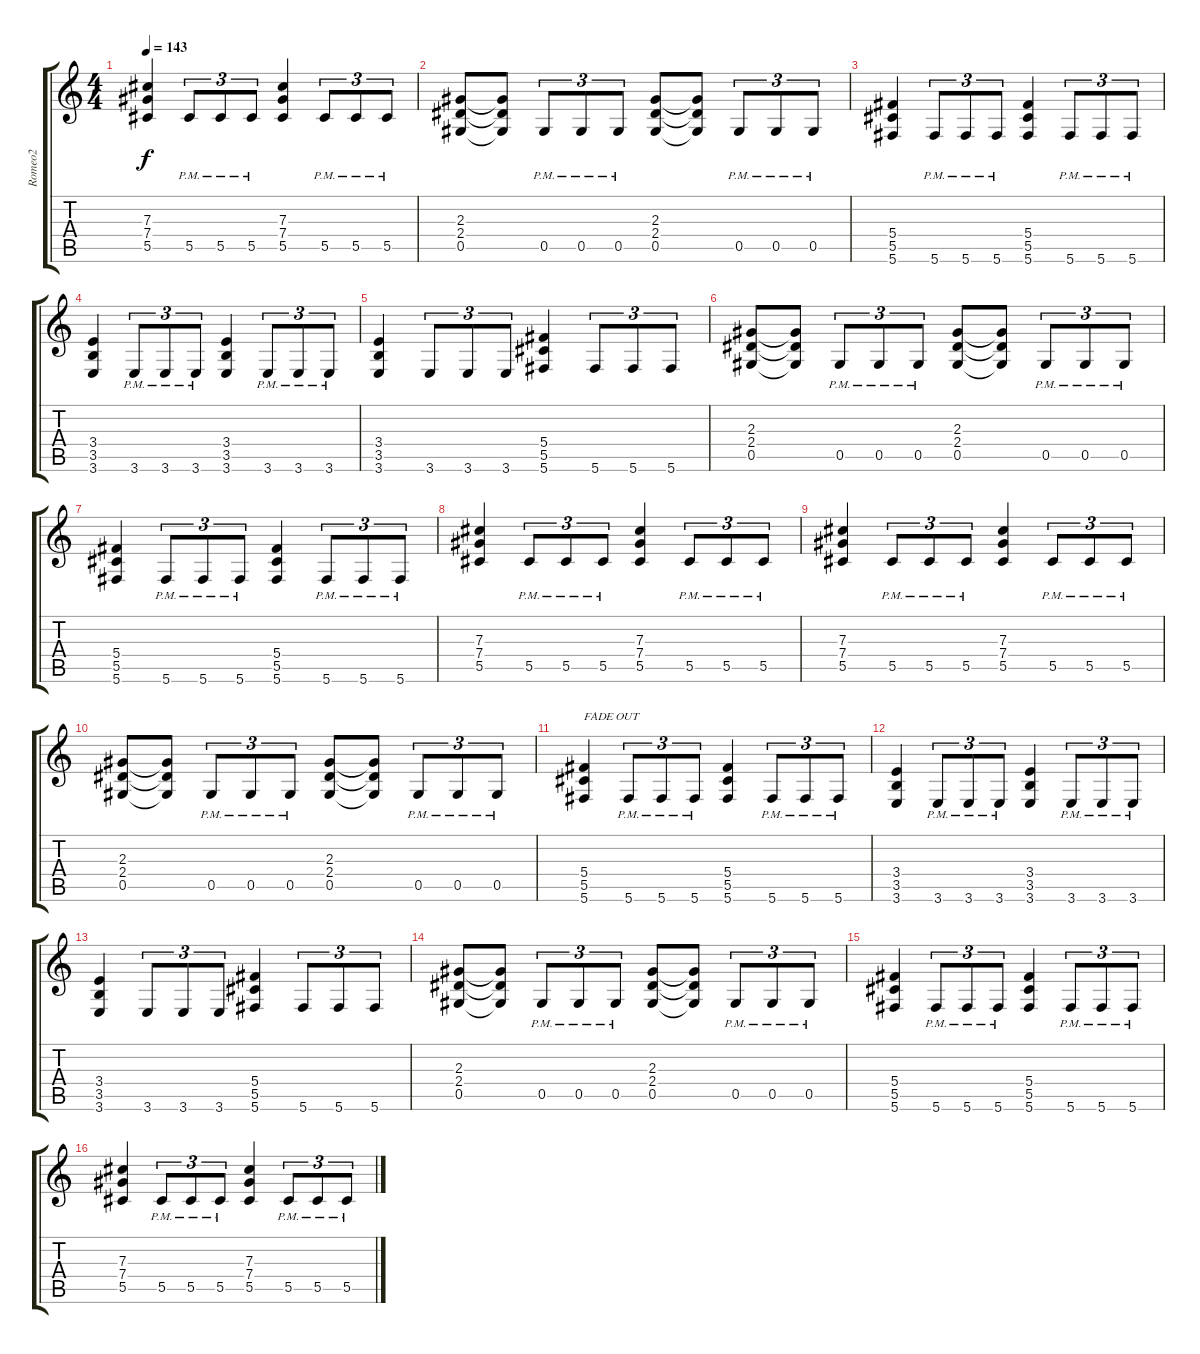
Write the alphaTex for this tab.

\track ("Romeo2" "Romeo2") {instrument overdrivenguitar}
\staff {score tabs}
\tuning (Eb4 Bb3 Gb3 Db3 Ab2 Db2) {hide}
\ts (4 4)
\tempo 143
\clef g2
\ks c
(7.3 7.4 5.5).4{dy f} 5.5{pm}.8{tu (3 2)} 5.5{pm}.8{tu (3 2)} 5.5{pm}.8{tu (3 2)} (7.3 7.4 5.5).4 5.5{pm}.8{tu (3 2)} 5.5{pm}.8{tu (3 2)} 5.5{pm}.8{tu (3 2)} |
(2.3 2.4 0.5).8 (2.3{t} 2.4{t} 0.5{t}).8 0.5{pm}.8{tu (3 2)} 0.5{pm}.8{tu (3 2)} 0.5{pm}.8{tu (3 2)} (2.3 2.4 0.5).8 (2.3{t} 2.4{t} 0.5{t}).8 0.5{pm}.8{tu (3 2)} 0.5{pm}.8{tu (3 2)} 0.5{pm}.8{tu (3 2)} |
(5.4 5.5 5.6).4 5.6{pm}.8{tu (3 2)} 5.6{pm}.8{tu (3 2)} 5.6{pm}.8{tu (3 2)} (5.4 5.5 5.6).4 5.6{pm}.8{tu (3 2)} 5.6{pm}.8{tu (3 2)} 5.6{pm}.8{tu (3 2)} |
(3.4 3.5 3.6).4 3.6{pm}.8{tu (3 2)} 3.6{pm}.8{tu (3 2)} 3.6{pm}.8{tu (3 2)} (3.4 3.5 3.6).4 3.6{pm}.8{tu (3 2)} 3.6{pm}.8{tu (3 2)} 3.6{pm}.8{tu (3 2)} |
(3.4 3.5 3.6).4 3.6.8{tu (3 2)} 3.6.8{tu (3 2)} 3.6.8{tu (3 2)} (5.4 5.5 5.6).4 5.6.8{tu (3 2)} 5.6.8{tu (3 2)} 5.6.8{tu (3 2)} |
(2.3 2.4 0.5).8 (2.3{t} 2.4{t} 0.5{t}).8 0.5{pm}.8{tu (3 2)} 0.5{pm}.8{tu (3 2)} 0.5{pm}.8{tu (3 2)} (2.3 2.4 0.5).8 (2.3{t} 2.4{t} 0.5{t}).8 0.5{pm}.8{tu (3 2)} 0.5{pm}.8{tu (3 2)} 0.5{pm}.8{tu (3 2)} |
(5.4 5.5 5.6).4 5.6{pm}.8{tu (3 2)} 5.6{pm}.8{tu (3 2)} 5.6{pm}.8{tu (3 2)} (5.4 5.5 5.6).4 5.6{pm}.8{tu (3 2)} 5.6{pm}.8{tu (3 2)} 5.6{pm}.8{tu (3 2)} |
(7.3 7.4 5.5).4 5.5{pm}.8{tu (3 2)} 5.5{pm}.8{tu (3 2)} 5.5{pm}.8{tu (3 2)} (7.3 7.4 5.5).4 5.5{pm}.8{tu (3 2)} 5.5{pm}.8{tu (3 2)} 5.5{pm}.8{tu (3 2)} |
(7.3 7.4 5.5).4 5.5{pm}.8{tu (3 2)} 5.5{pm}.8{tu (3 2)} 5.5{pm}.8{tu (3 2)} (7.3 7.4 5.5).4 5.5{pm}.8{tu (3 2)} 5.5{pm}.8{tu (3 2)} 5.5{pm}.8{tu (3 2)} |
(2.3 2.4 0.5).8 (2.3{t} 2.4{t} 0.5{t}).8 0.5{pm}.8{tu (3 2)} 0.5{pm}.8{tu (3 2)} 0.5{pm}.8{tu (3 2)} (2.3 2.4 0.5).8 (2.3{t} 2.4{t} 0.5{t}).8 0.5{pm}.8{tu (3 2)} 0.5{pm}.8{tu (3 2)} 0.5{pm}.8{tu (3 2)} |
(5.4 5.5 5.6).4{txt "FADE OUT"} 5.6{pm}.8{tu (3 2)} 5.6{pm}.8{tu (3 2)} 5.6{pm}.8{tu (3 2)} (5.4 5.5 5.6).4 5.6{pm}.8{tu (3 2)} 5.6{pm}.8{tu (3 2)} 5.6{pm}.8{tu (3 2)} |
(3.4 3.5 3.6).4 3.6{pm}.8{tu (3 2)} 3.6{pm}.8{tu (3 2)} 3.6{pm}.8{tu (3 2)} (3.4 3.5 3.6).4 3.6{pm}.8{tu (3 2)} 3.6{pm}.8{tu (3 2)} 3.6{pm}.8{tu (3 2)} |
(3.4 3.5 3.6).4 3.6.8{tu (3 2)} 3.6.8{tu (3 2)} 3.6.8{tu (3 2)} (5.4 5.5 5.6).4 5.6.8{tu (3 2)} 5.6.8{tu (3 2)} 5.6.8{tu (3 2)} |
(2.3 2.4 0.5).8 (2.3{t} 2.4{t} 0.5{t}).8 0.5{pm}.8{tu (3 2)} 0.5{pm}.8{tu (3 2)} 0.5{pm}.8{tu (3 2)} (2.3 2.4 0.5).8 (2.3{t} 2.4{t} 0.5{t}).8 0.5{pm}.8{tu (3 2)} 0.5{pm}.8{tu (3 2)} 0.5{pm}.8{tu (3 2)} |
(5.4 5.5 5.6).4 5.6{pm}.8{tu (3 2)} 5.6{pm}.8{tu (3 2)} 5.6{pm}.8{tu (3 2)} (5.4 5.5 5.6).4 5.6{pm}.8{tu (3 2)} 5.6{pm}.8{tu (3 2)} 5.6{pm}.8{tu (3 2)} |
(7.3 7.4 5.5).4 5.5{pm}.8{tu (3 2)} 5.5{pm}.8{tu (3 2)} 5.5{pm}.8{tu (3 2)} (7.3 7.4 5.5).4 5.5{pm}.8{tu (3 2)} 5.5{pm}.8{tu (3 2)} 5.5{pm}.8{tu (3 2)}
